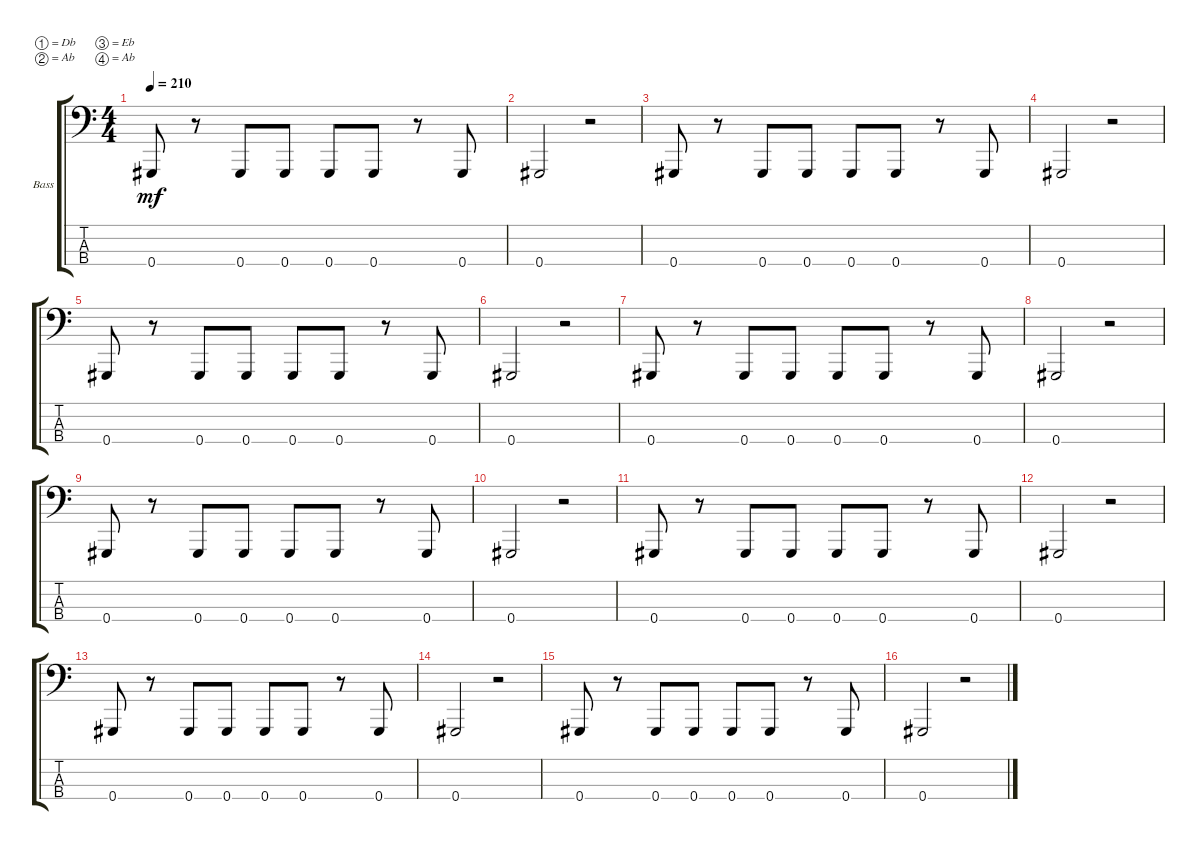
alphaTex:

\defaultSystemsLayout 4
\bracketExtendMode groupsimilarinstruments
\firstSystemTrackNameOrientation horizontal
\otherSystemsTrackNameOrientation horizontal
\track ("Michael Valentine (Bass)" "Bass") {instrument electricbassfinger}
\staff {score tabs}
\tuning (Db2 Ab1 Eb1 Ab0)
\ts (4 4)
\tempo 210
\clef f4
\ks c
0.4.8{dy mf} r.8 0.4.8 0.4.8 0.4.8 0.4.8 r.8 0.4.8 |
0.4.2 r.2 |
0.4.8 r.8 0.4.8 0.4.8 0.4.8 0.4.8 r.8 0.4.8 |
0.4.2 r.2 |
0.4.8 r.8 0.4.8 0.4.8 0.4.8 0.4.8 r.8 0.4.8 |
0.4.2 r.2 |
0.4.8 r.8 0.4.8 0.4.8 0.4.8 0.4.8 r.8 0.4.8 |
0.4.2 r.2 |
0.4.8 r.8 0.4.8 0.4.8 0.4.8 0.4.8 r.8 0.4.8 |
0.4.2 r.2 |
0.4.8 r.8 0.4.8 0.4.8 0.4.8 0.4.8 r.8 0.4.8 |
0.4.2 r.2 |
0.4.8 r.8 0.4.8 0.4.8 0.4.8 0.4.8 r.8 0.4.8 |
0.4.2 r.2 |
0.4.8 r.8 0.4.8 0.4.8 0.4.8 0.4.8 r.8 0.4.8 |
0.4.2 r.2
